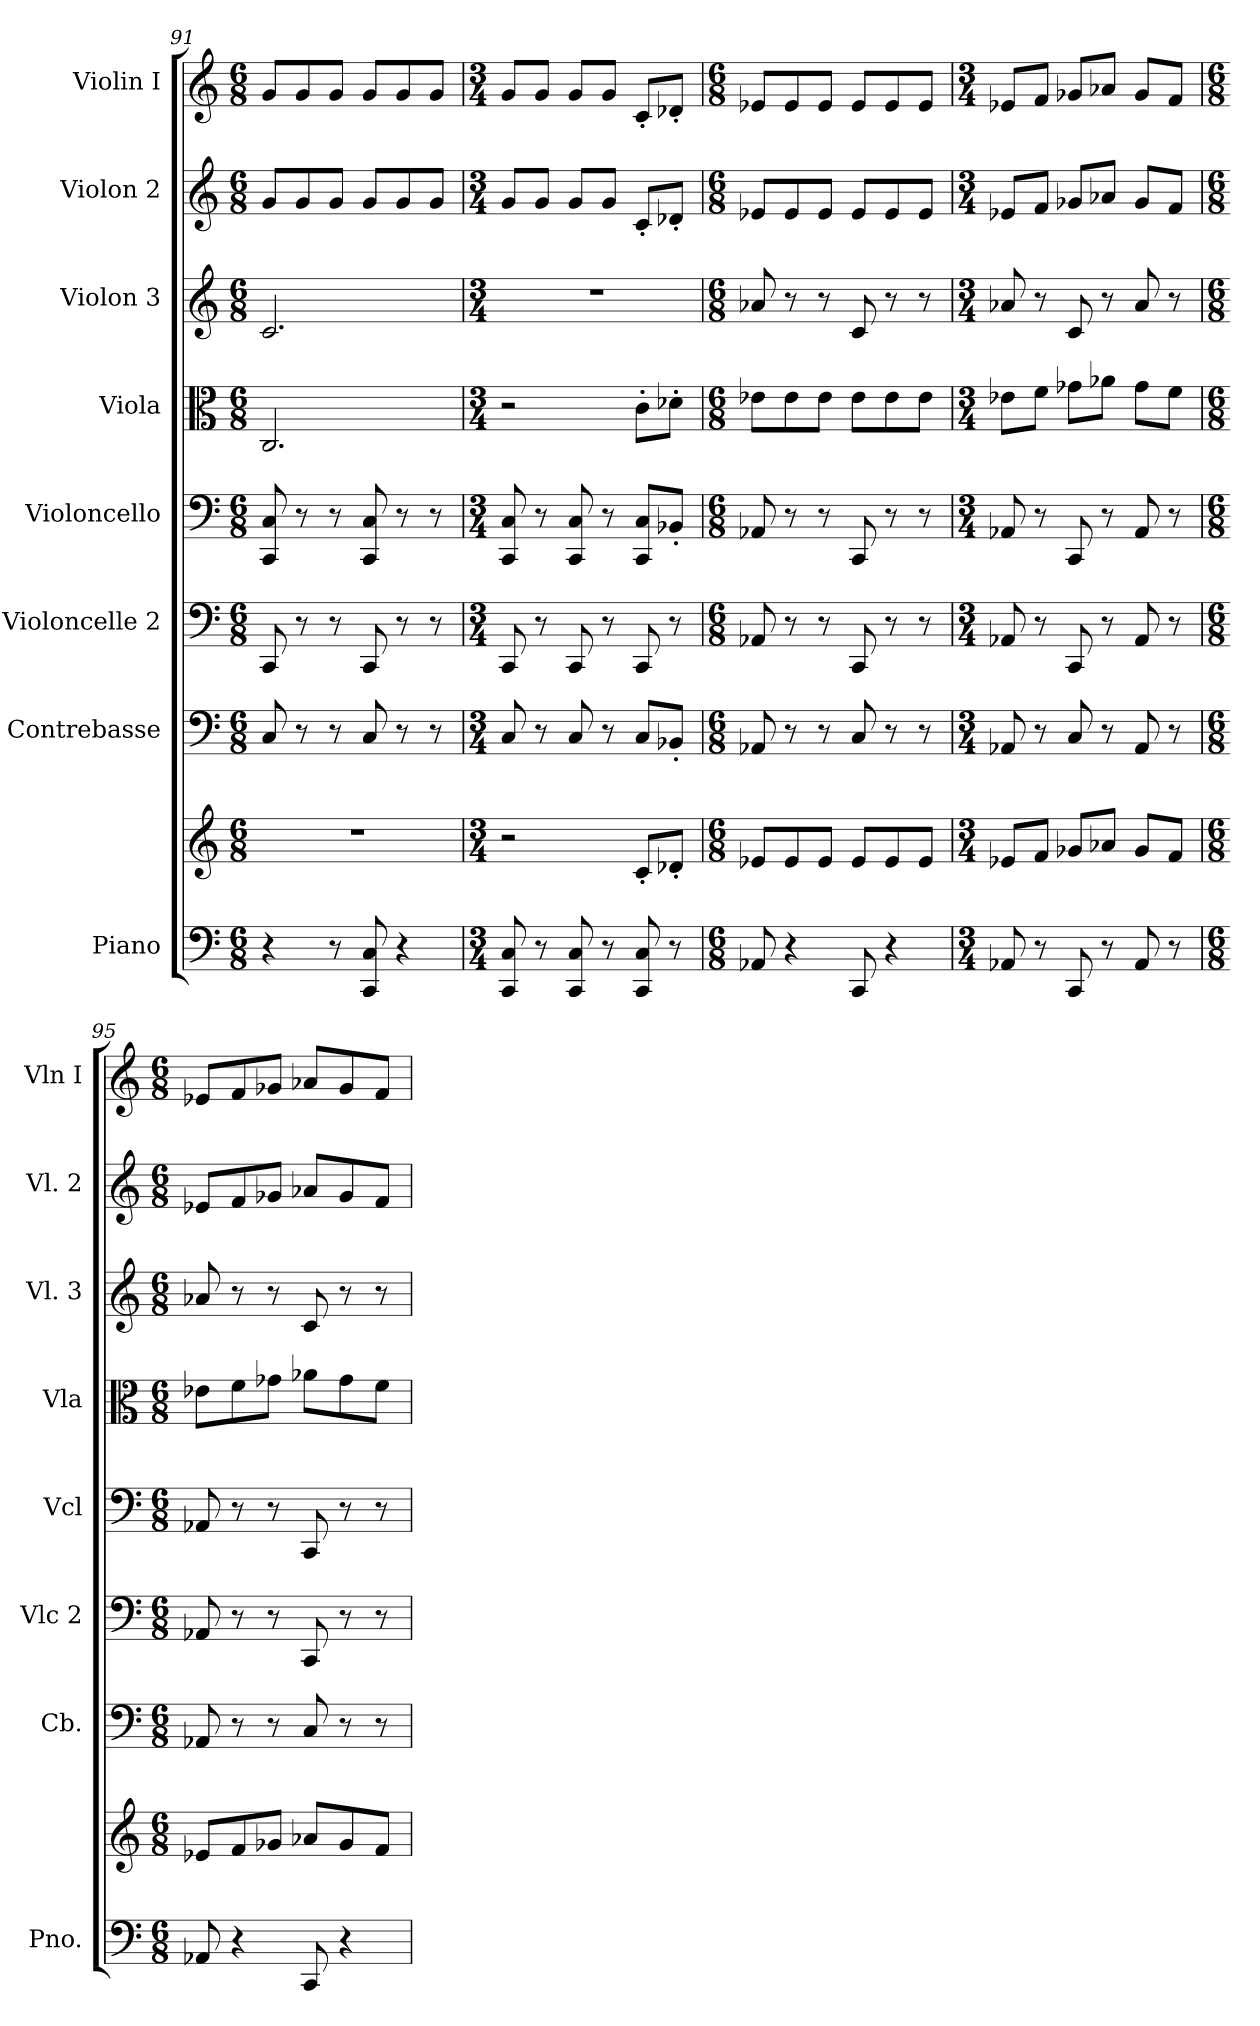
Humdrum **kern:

**kern	**kern	**kern	**kern	**kern	**kern	**kern	**kern	**kern
*part8	*part8	*part7	*part6	*part5	*part4	*part3	*part2	*part1
*staff9	*staff8	*staff7	*staff6	*staff5	*staff4	*staff3	*staff2	*staff1
*I"Piano	*	*I"Contrebasse	*I"Violoncelle 2	*I"Violoncello	*I"Viola	*I"Violon 3	*I"Violon 2	*I"Violin I
*I'Pno.	*	*I'Cb.	*I'Vlc 2	*I'Vcl	*I'Vla	*I'Vl. 3	*I'Vl. 2	*I'Vln I
*clefF4	*clefG2	*clefF4	*clefF4	*clefF4	*clefC3	*clefG2	*clefG2	*clefG2
*	*	*ITrd7c12	*	*	*	*	*	*
*k[]	*k[]	*k[]	*k[]	*k[]	*k[]	*k[]	*k[]	*k[]
*M6/8	*M6/8	*M6/8	*M6/8	*M6/8	*M6/8	*M6/8	*M6/8	*M6/8
=91	=91	=91	=91	=91	=91	=91	=91	=91
4r	2.r	8CC/	8CC/	8CC/ 8C/	2.C/	2.c/	8g/L	8g/L
.	.	8r	8r	8r	.	.	8g/	8g/
8r	.	8r	8r	8r	.	.	8g/J	8g/J
8CC/ 8C/	.	8CC/	8CC/	8CC/ 8C/	.	.	8g/L	8g/L
4r	.	8r	8r	8r	.	.	8g/	8g/
.	.	8r	8r	8r	.	.	8g/J	8g/J
=92	=92	=92	=92	=92	=92	=92	=92	=92
*M3/4	*M3/4	*M3/4	*M3/4	*M3/4	*M3/4	*M3/4	*M3/4	*M3/4
8CC/ 8C/	2r	8CC/	8CC/	8CC/ 8C/	2r	2.r	8g/L	8g/L
8r	.	8r	8r	8r	.	.	8g/J	8g/J
8CC/ 8C/	.	8CC/	8CC/	8CC/ 8C/	.	.	8g/L	8g/L
8r	.	8r	8r	8r	.	.	8g/J	8g/J
8CC/ 8C/	8c'/L	8CC/L	8CC/	8CC/ 8C/L	8c'\L	.	8c'/L	8c'/L
8r	8d-X'/J	8BBB-X'/J	8r	8BB-X'/J	8d-X'\J	.	8d-X'/J	8d-X'/J
!!LO:LB:g=z
=93	=93	=93	=93	=93	=93	=93	=93	=93
*M6/8	*M6/8	*M6/8	*M6/8	*M6/8	*M6/8	*M6/8	*M6/8	*M6/8
8AA-X/	8e-X/L	8AAA-X/	8AA-X/	8AA-X/	8e-X\L	8a-X/	8e-X/L	8e-X/L
4r	8e-/	8r	8r	8r	8e-\	8r	8e-/	8e-/
.	8e-/J	8r	8r	8r	8e-\J	8r	8e-/J	8e-/J
8CC/	8e-/L	8CC/	8CC/	8CC/	8e-\L	8c/	8e-/L	8e-/L
4r	8e-/	8r	8r	8r	8e-\	8r	8e-/	8e-/
.	8e-/J	8r	8r	8r	8e-\J	8r	8e-/J	8e-/J
=94	=94	=94	=94	=94	=94	=94	=94	=94
*M3/4	*M3/4	*M3/4	*M3/4	*M3/4	*M3/4	*M3/4	*M3/4	*M3/4
8AA-X/	8e-X/L	8AAA-X/	8AA-X/	8AA-X/	8e-X\L	8a-X/	8e-X/L	8e-X/L
8r	8f/J	8r	8r	8r	8f\J	8r	8f/J	8f/J
8CC/	8g-X/L	8CC/	8CC/	8CC/	8g-X\L	8c/	8g-X/L	8g-X/L
8r	8a-X/J	8r	8r	8r	8a-X\J	8r	8a-X/J	8a-X/J
8AA-/	8g-/L	8AAA-/	8AA-/	8AA-/	8g-\L	8a-/	8g-/L	8g-/L
8r	8f/J	8r	8r	8r	8f\J	8r	8f/J	8f/J
=95	=95	=95	=95	=95	=95	=95	=95	=95
*M6/8	*M6/8	*M6/8	*M6/8	*M6/8	*M6/8	*M6/8	*M6/8	*M6/8
8AA-X/	8e-X/L	8AAA-X/	8AA-X/	8AA-X/	8e-X\L	8a-X/	8e-X/L	8e-X/L
4r	8f/	8r	8r	8r	8f\	8r	8f/	8f/
.	8g-X/J	8r	8r	8r	8g-X\J	8r	8g-X/J	8g-X/J
8CC/	8a-X/L	8CC/	8CC/	8CC/	8a-X\L	8c/	8a-X/L	8a-X/L
4r	8g-/	8r	8r	8r	8g-\	8r	8g-/	8g-/
.	8f/J	8r	8r	8r	8f\J	8r	8f/J	8f/J
=	=	=	=	=	=	=	=	=
*-	*-	*-	*-	*-	*-	*-	*-	*-
